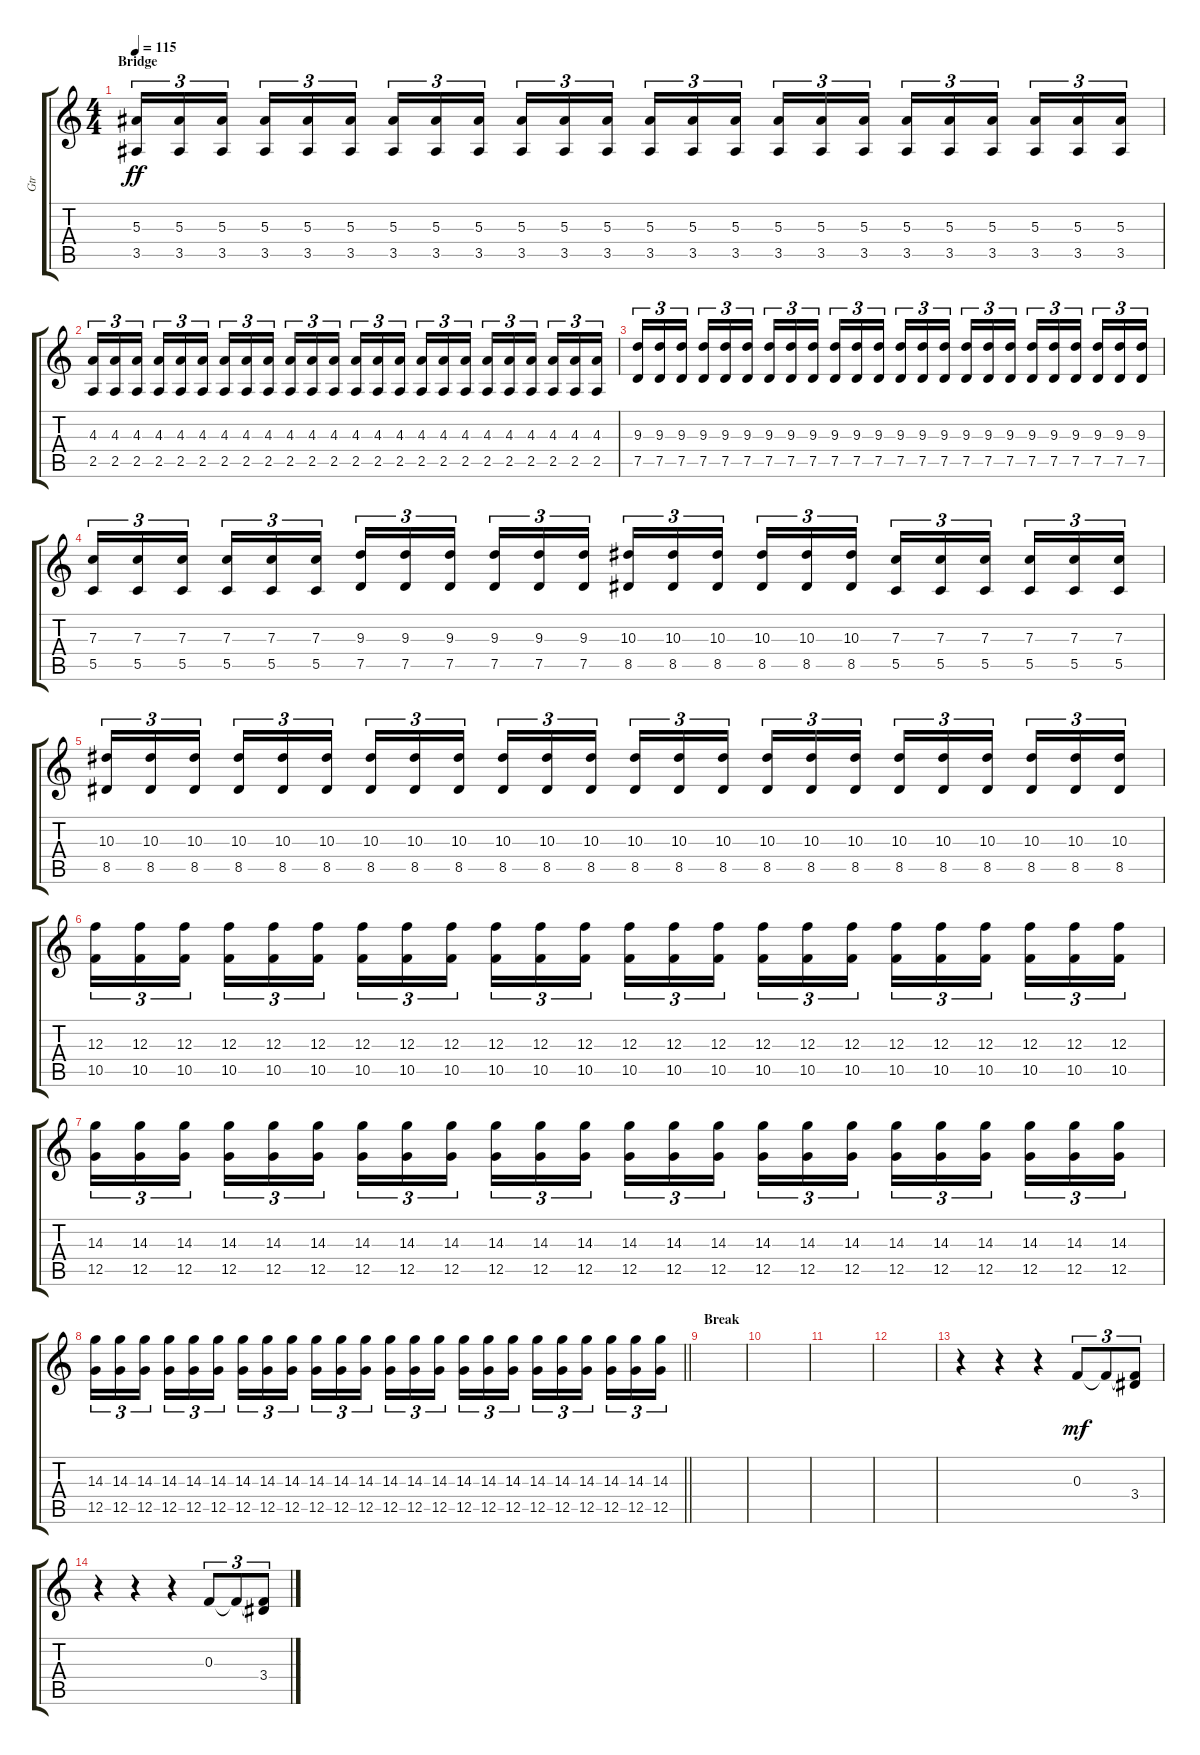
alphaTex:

\track ("Gtr" "Gtr") {instrument overdrivenguitar}
\staff {score tabs}
\tuning (D4 A3 F3 C3 G2 D2) {hide}
\ts (4 4)
\section ("" "Bridge")
\tempo 115
\clef g2
\ks c
(5.3 3.5).16{tu (3 2) dy ff} (5.3 3.5).16{tu (3 2)} (5.3 3.5).16{tu (3 2) beam splitsecondary} (5.3 3.5).16{tu (3 2)} (5.3 3.5).16{tu (3 2)} (5.3 3.5).16{tu (3 2)} (5.3 3.5).16{tu (3 2)} (5.3 3.5).16{tu (3 2)} (5.3 3.5).16{tu (3 2) beam splitsecondary} (5.3 3.5).16{tu (3 2)} (5.3 3.5).16{tu (3 2)} (5.3 3.5).16{tu (3 2)} (5.3 3.5).16{tu (3 2)} (5.3 3.5).16{tu (3 2)} (5.3 3.5).16{tu (3 2) beam splitsecondary} (5.3 3.5).16{tu (3 2)} (5.3 3.5).16{tu (3 2)} (5.3 3.5).16{tu (3 2)} (5.3 3.5).16{tu (3 2)} (5.3 3.5).16{tu (3 2)} (5.3 3.5).16{tu (3 2) beam splitsecondary} (5.3 3.5).16{tu (3 2)} (5.3 3.5).16{tu (3 2)} (5.3 3.5).16{tu (3 2)} |
(4.3 2.5).16{tu (3 2)} (4.3 2.5).16{tu (3 2)} (4.3 2.5).16{tu (3 2) beam splitsecondary} (4.3 2.5).16{tu (3 2)} (4.3 2.5).16{tu (3 2)} (4.3 2.5).16{tu (3 2)} (4.3 2.5).16{tu (3 2)} (4.3 2.5).16{tu (3 2)} (4.3 2.5).16{tu (3 2) beam splitsecondary} (4.3 2.5).16{tu (3 2)} (4.3 2.5).16{tu (3 2)} (4.3 2.5).16{tu (3 2)} (4.3 2.5).16{tu (3 2)} (4.3 2.5).16{tu (3 2)} (4.3 2.5).16{tu (3 2) beam splitsecondary} (4.3 2.5).16{tu (3 2)} (4.3 2.5).16{tu (3 2)} (4.3 2.5).16{tu (3 2)} (4.3 2.5).16{tu (3 2)} (4.3 2.5).16{tu (3 2)} (4.3 2.5).16{tu (3 2) beam splitsecondary} (4.3 2.5).16{tu (3 2)} (4.3 2.5).16{tu (3 2)} (4.3 2.5).16{tu (3 2)} |
(9.3 7.5).16{tu (3 2)} (9.3 7.5).16{tu (3 2)} (9.3 7.5).16{tu (3 2) beam splitsecondary} (9.3 7.5).16{tu (3 2)} (9.3 7.5).16{tu (3 2)} (9.3 7.5).16{tu (3 2)} (9.3 7.5).16{tu (3 2)} (9.3 7.5).16{tu (3 2)} (9.3 7.5).16{tu (3 2) beam splitsecondary} (9.3 7.5).16{tu (3 2)} (9.3 7.5).16{tu (3 2)} (9.3 7.5).16{tu (3 2)} (9.3 7.5).16{tu (3 2)} (9.3 7.5).16{tu (3 2)} (9.3 7.5).16{tu (3 2) beam splitsecondary} (9.3 7.5).16{tu (3 2)} (9.3 7.5).16{tu (3 2)} (9.3 7.5).16{tu (3 2)} (9.3 7.5).16{tu (3 2)} (9.3 7.5).16{tu (3 2)} (9.3 7.5).16{tu (3 2) beam splitsecondary} (9.3 7.5).16{tu (3 2)} (9.3 7.5).16{tu (3 2)} (9.3 7.5).16{tu (3 2)} |
(7.3 5.5).16{tu (3 2)} (7.3 5.5).16{tu (3 2)} (7.3 5.5).16{tu (3 2) beam splitsecondary} (7.3 5.5).16{tu (3 2)} (7.3 5.5).16{tu (3 2)} (7.3 5.5).16{tu (3 2)} (9.3 7.5).16{tu (3 2)} (9.3 7.5).16{tu (3 2)} (9.3 7.5).16{tu (3 2) beam splitsecondary} (9.3 7.5).16{tu (3 2)} (9.3 7.5).16{tu (3 2)} (9.3 7.5).16{tu (3 2)} (10.3 8.5).16{tu (3 2)} (10.3 8.5).16{tu (3 2)} (10.3 8.5).16{tu (3 2) beam splitsecondary} (10.3 8.5).16{tu (3 2)} (10.3 8.5).16{tu (3 2)} (10.3 8.5).16{tu (3 2)} (7.3 5.5).16{tu (3 2)} (7.3 5.5).16{tu (3 2)} (7.3 5.5).16{tu (3 2) beam splitsecondary} (7.3 5.5).16{tu (3 2)} (7.3 5.5).16{tu (3 2)} (7.3 5.5).16{tu (3 2)} |
(10.3 8.5).16{tu (3 2)} (10.3 8.5).16{tu (3 2)} (10.3 8.5).16{tu (3 2) beam splitsecondary} (10.3 8.5).16{tu (3 2)} (10.3 8.5).16{tu (3 2)} (10.3 8.5).16{tu (3 2)} (10.3 8.5).16{tu (3 2)} (10.3 8.5).16{tu (3 2)} (10.3 8.5).16{tu (3 2) beam splitsecondary} (10.3 8.5).16{tu (3 2)} (10.3 8.5).16{tu (3 2)} (10.3 8.5).16{tu (3 2)} (10.3 8.5).16{tu (3 2)} (10.3 8.5).16{tu (3 2)} (10.3 8.5).16{tu (3 2) beam splitsecondary} (10.3 8.5).16{tu (3 2)} (10.3 8.5).16{tu (3 2)} (10.3 8.5).16{tu (3 2)} (10.3 8.5).16{tu (3 2)} (10.3 8.5).16{tu (3 2)} (10.3 8.5).16{tu (3 2) beam splitsecondary} (10.3 8.5).16{tu (3 2)} (10.3 8.5).16{tu (3 2)} (10.3 8.5).16{tu (3 2)} |
(12.3 10.5).16{tu (3 2)} (12.3 10.5).16{tu (3 2)} (12.3 10.5).16{tu (3 2) beam splitsecondary} (12.3 10.5).16{tu (3 2)} (12.3 10.5).16{tu (3 2)} (12.3 10.5).16{tu (3 2)} (12.3 10.5).16{tu (3 2)} (12.3 10.5).16{tu (3 2)} (12.3 10.5).16{tu (3 2) beam splitsecondary} (12.3 10.5).16{tu (3 2)} (12.3 10.5).16{tu (3 2)} (12.3 10.5).16{tu (3 2)} (12.3 10.5).16{tu (3 2)} (12.3 10.5).16{tu (3 2)} (12.3 10.5).16{tu (3 2) beam splitsecondary} (12.3 10.5).16{tu (3 2)} (12.3 10.5).16{tu (3 2)} (12.3 10.5).16{tu (3 2)} (12.3 10.5).16{tu (3 2)} (12.3 10.5).16{tu (3 2)} (12.3 10.5).16{tu (3 2) beam splitsecondary} (12.3 10.5).16{tu (3 2)} (12.3 10.5).16{tu (3 2)} (12.3 10.5).16{tu (3 2)} |
(14.3 12.5).16{tu (3 2)} (14.3 12.5).16{tu (3 2)} (14.3 12.5).16{tu (3 2) beam splitsecondary} (14.3 12.5).16{tu (3 2)} (14.3 12.5).16{tu (3 2)} (14.3 12.5).16{tu (3 2)} (14.3 12.5).16{tu (3 2)} (14.3 12.5).16{tu (3 2)} (14.3 12.5).16{tu (3 2) beam splitsecondary} (14.3 12.5).16{tu (3 2)} (14.3 12.5).16{tu (3 2)} (14.3 12.5).16{tu (3 2)} (14.3 12.5).16{tu (3 2)} (14.3 12.5).16{tu (3 2)} (14.3 12.5).16{tu (3 2) beam splitsecondary} (14.3 12.5).16{tu (3 2)} (14.3 12.5).16{tu (3 2)} (14.3 12.5).16{tu (3 2)} (14.3 12.5).16{tu (3 2)} (14.3 12.5).16{tu (3 2)} (14.3 12.5).16{tu (3 2) beam splitsecondary} (14.3 12.5).16{tu (3 2)} (14.3 12.5).16{tu (3 2)} (14.3 12.5).16{tu (3 2)} |
\barLineRight lightlight
(14.3 12.5).16{tu (3 2)} (14.3 12.5).16{tu (3 2)} (14.3 12.5).16{tu (3 2) beam splitsecondary} (14.3 12.5).16{tu (3 2)} (14.3 12.5).16{tu (3 2)} (14.3 12.5).16{tu (3 2)} (14.3 12.5).16{tu (3 2)} (14.3 12.5).16{tu (3 2)} (14.3 12.5).16{tu (3 2) beam splitsecondary} (14.3 12.5).16{tu (3 2)} (14.3 12.5).16{tu (3 2)} (14.3 12.5).16{tu (3 2)} (14.3 12.5).16{tu (3 2)} (14.3 12.5).16{tu (3 2)} (14.3 12.5).16{tu (3 2) beam splitsecondary} (14.3 12.5).16{tu (3 2)} (14.3 12.5).16{tu (3 2)} (14.3 12.5).16{tu (3 2)} (14.3 12.5).16{tu (3 2)} (14.3 12.5).16{tu (3 2)} (14.3 12.5).16{tu (3 2) beam splitsecondary} (14.3 12.5).16{tu (3 2)} (14.3 12.5).16{tu (3 2)} (14.3 12.5).16{tu (3 2)} |
\section ("" "Break")
|
|
|
|
r.4 r.4 r.4 0.3.8{tu (3 2) dy mf} 0.3{t}.8{tu (3 2)} (0.3{t} 3.4).8{tu (3 2)} |
r.4 r.4 r.4 0.3.8{tu (3 2)} 0.3{t}.8{tu (3 2)} (0.3{t} 3.4).8{tu (3 2)}
